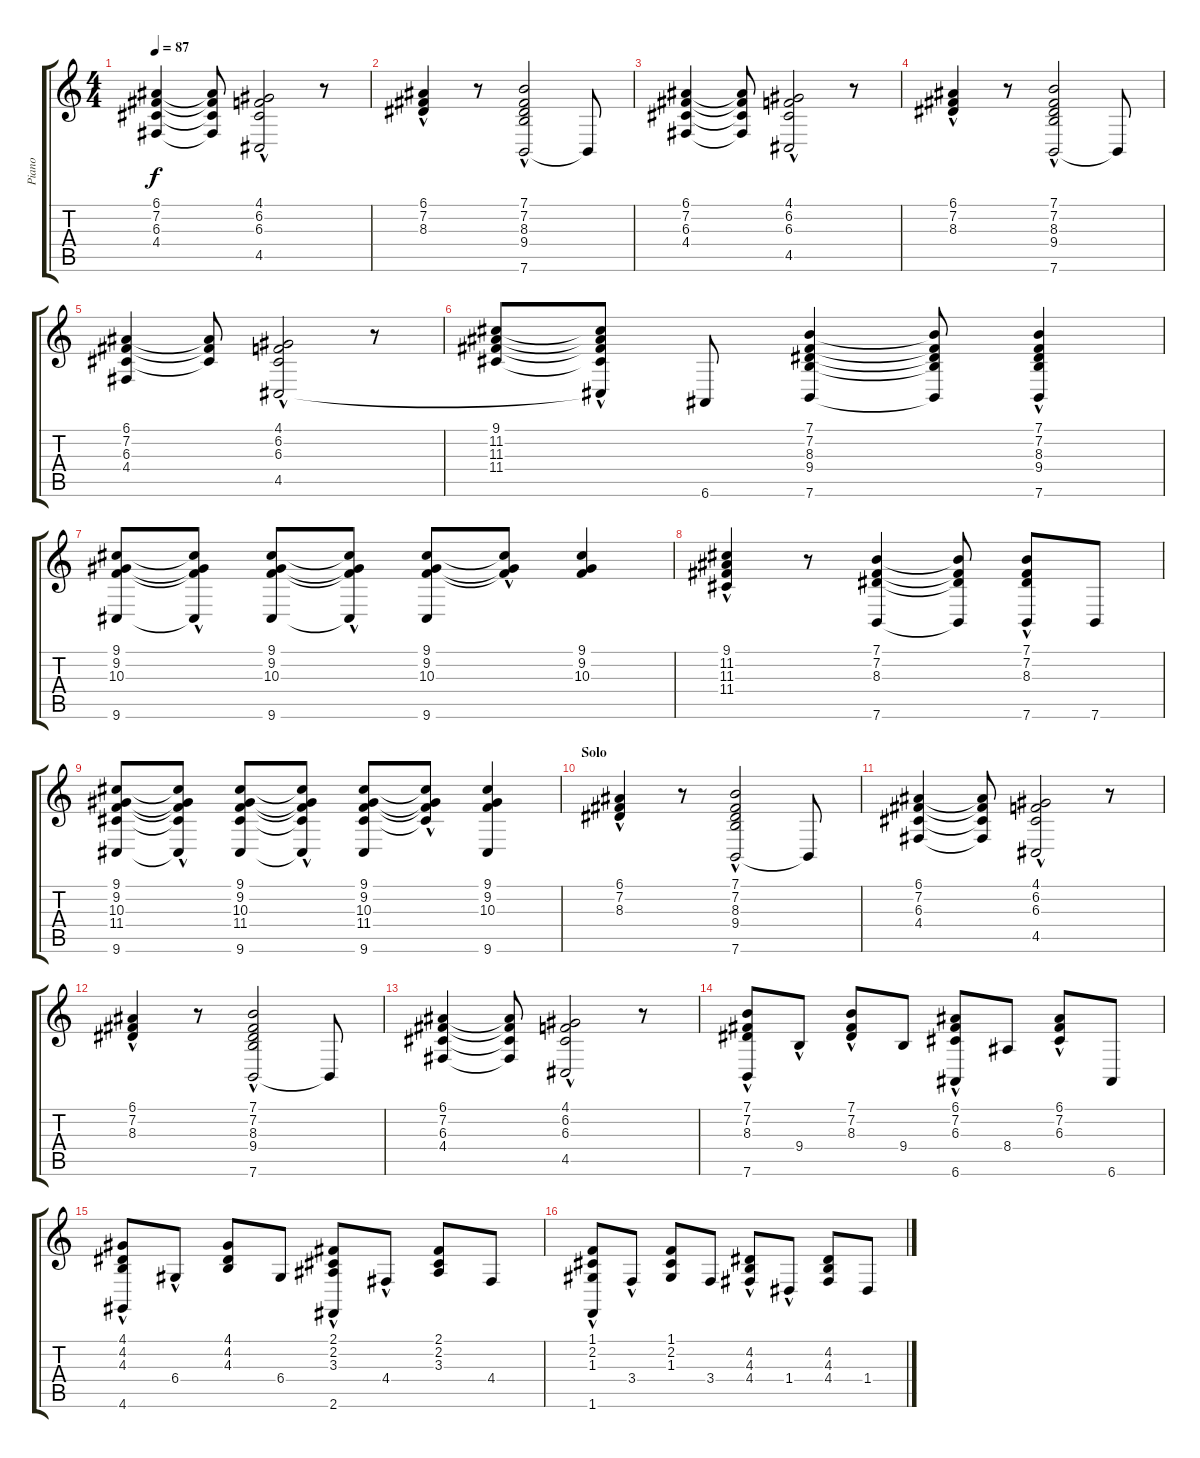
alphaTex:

\track ("Piano" "Piano") {instrument electricgrandpiano}
\staff {score tabs}
\tuning (E4 B3 G3 D3 A2 E2) {hide}
\ts (4 4)
\tempo 87
\clef g2
\ks c
(6.1 7.2 6.3 4.4).4{dy f} (6.1{t} 7.2{t} 6.3{t} 4.4{t}).8 (4.1{hac} 6.2{hac} 6.3{hac} 4.5{hac}).2 r.8 |
(6.1{hac} 7.2{hac} 8.3{hac}).4 r.8 (7.1{hac} 7.2{hac} 8.3{hac} 9.4{hac} 7.6).2 7.6{t}.8 |
(6.1 7.2 6.3 4.4).4 (6.1{t} 7.2{t} 6.3{t} 4.4{t}).8 (4.1{hac} 6.2{hac} 6.3{hac} 4.5{hac}).2 r.8 |
(6.1{hac} 7.2{hac} 8.3{hac}).4 r.8 (7.1{hac} 7.2{hac} 8.3{hac} 9.4{hac} 7.6).2 7.6{t}.8 |
(6.1 7.2 6.3 4.4).4 (6.1{t} 7.2{t} 6.3{t}).8 (4.1{hac} 6.2{hac} 6.3{hac} 4.5{hac}).2 r.8 |
(9.1 11.2 11.3 11.4).8 (9.1{t} 11.2{t} 11.3{t} 11.4{hac t} 4.5{t}).8 6.6.8 (7.1 7.2 8.3 9.4 7.6).4 (7.1{t} 7.2{t} 8.3{t} 9.4{t} 7.6{t}).8 (7.1{hac} 7.2{hac} 8.3{hac} 9.4 7.6).4 |
(9.1 9.2 10.3 9.6).8 (9.1{t} 9.2{hac t} 10.3{hac t} 9.6{hac t}).8 (9.1 9.2 10.3 9.6).8 (9.1{t} 9.2{hac t} 10.3{hac t} 9.6{t}).8 (9.1 9.2 10.3 9.6).8 (9.1{t} 9.2{hac t} 10.3{hac t}).8 (9.1 9.2 10.3).4 |
(9.1 11.2 11.3{hac} 11.4).4 r.8 (7.1 7.2 8.3 7.6).4 (7.1{t} 7.2{t} 8.3{t} 7.6{t}).8 (7.1 7.2 8.3{hac} 7.6{hac}).8 7.6.8 |
(9.1 9.2 10.3 11.4 9.6).8 (9.1{t} 9.2{hac t} 10.3{hac t} 11.4{hac t} 9.6{hac t}).8 (9.1 9.2 10.3 11.4 9.6).8 (9.1{t} 9.2{hac t} 10.3{hac t} 11.4{t} 9.6{t}).8 (9.1 9.2 10.3 11.4 9.6).8 (9.1{t} 9.2{hac t} 10.3{hac t} 11.4{t}).8 (9.1 9.2 10.3 9.6).4 |
\section ("" "Solo")
(6.1{hac} 7.2{hac} 8.3{hac}).4 r.8 (7.1{hac} 7.2{hac} 8.3{hac} 9.4{hac} 7.6).2 7.6{t}.8 |
(6.1 7.2 6.3 4.4).4 (6.1{t} 7.2{t} 6.3{t} 4.4{t}).8 (4.1{hac} 6.2{hac} 6.3{hac} 4.5{hac}).2 r.8 |
(6.1{hac} 7.2{hac} 8.3{hac}).4 r.8 (7.1{hac} 7.2{hac} 8.3{hac} 9.4{hac} 7.6).2 7.6{t}.8 |
(6.1 7.2 6.3 4.4).4 (6.1{t} 7.2{t} 6.3{t} 4.4{t}).8 (4.1{hac} 6.2{hac} 6.3{hac} 4.5{hac}).2 r.8 |
(7.1 7.2 8.3 7.6{hac}).8 9.4{hac}.8 (7.1 7.2{hac} 8.3{hac}).8 9.4.8 (6.1 7.2{hac} 6.3{hac} 6.6).8 8.4.8 (6.1{hac} 7.2{hac} 6.3).8 6.6.8 |
(4.1{hac} 4.2{hac} 4.3{hac} 4.6{hac}).8 6.4{hac}.8 (4.1 4.2 4.3).8 6.4.8 (2.1{hac} 2.2{hac} 3.3{hac} 2.6{hac}).8 4.4{hac}.8 (2.1 2.2 3.3).8 4.4.8 |
(1.1{hac} 2.2{hac} 1.3{hac} 1.6{hac}).8 3.4{hac}.8 (1.1 2.2 1.3).8 3.4.8 (4.2{hac} 4.3{hac} 4.4{hac}).8 1.4{hac}.8 (4.2 4.3 4.4).8 1.4.8
